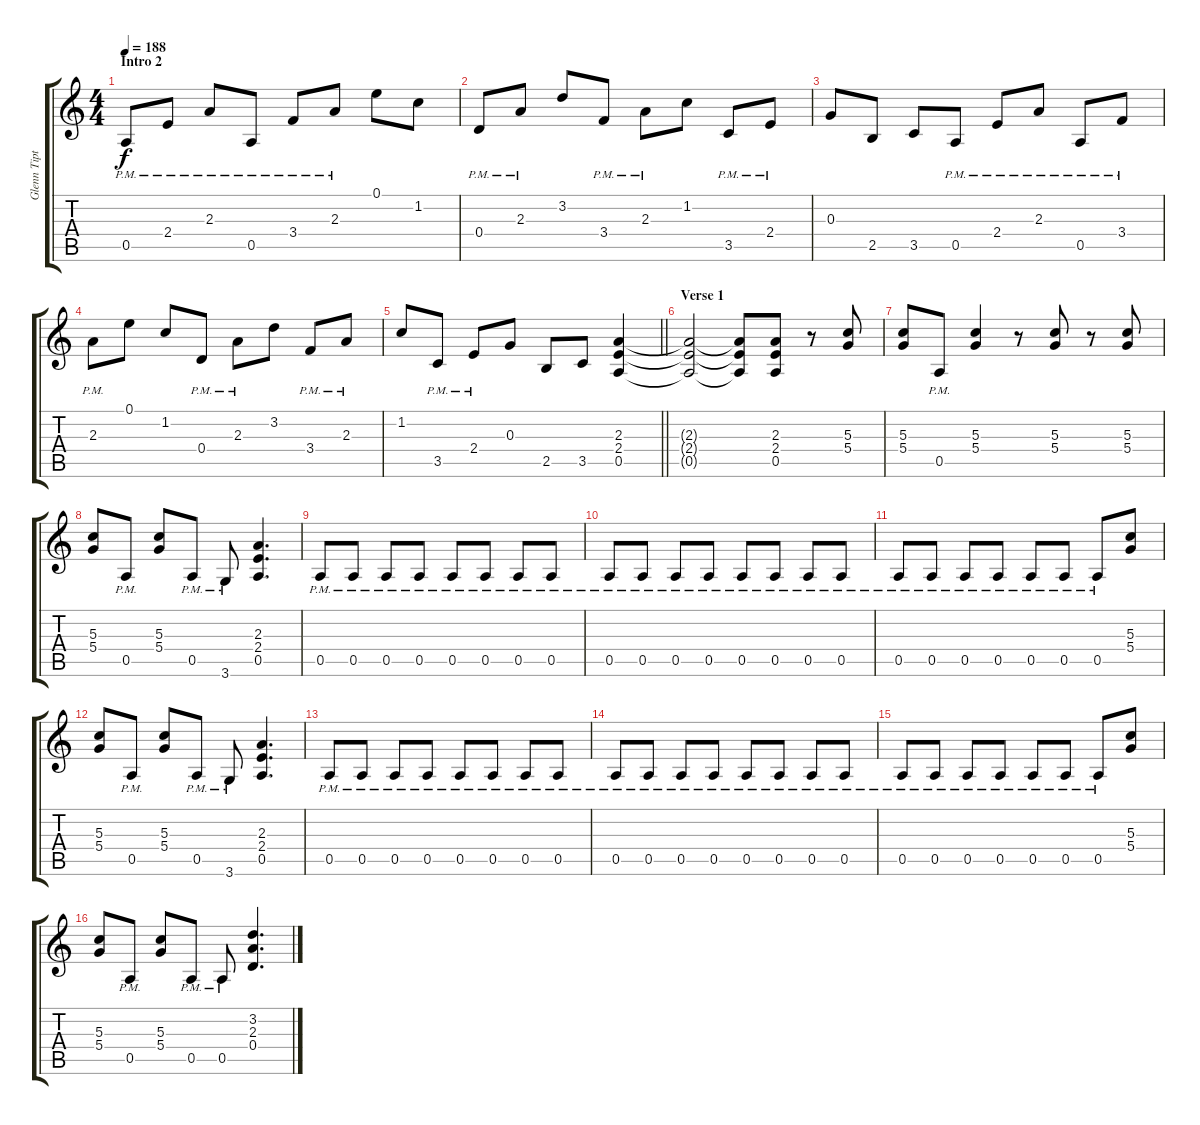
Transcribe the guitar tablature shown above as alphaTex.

\track ("Glenn Tipton" "Glenn Tipt") {instrument distortionguitar}
\staff {score tabs}
\tuning (E4 B3 G3 D3 A2 E2) {hide}
\ts (4 4)
\section ("" "Intro 2")
\tempo 188
\clef g2
\ks c
0.5{pm}.8{dy f} 2.4{pm}.8 2.3{pm}.8 0.5{pm}.8 3.4{pm}.8 2.3{pm}.8 0.1.8 1.2.8 |
0.4{pm}.8 2.3{pm}.8 3.2.8 3.4{pm}.8 2.3{pm}.8 1.2.8 3.5{pm}.8 2.4{pm}.8 |
0.3.8 2.5.8 3.5.8 0.5{pm}.8 2.4{pm}.8 2.3{pm}.8 0.5{pm}.8 3.4{pm}.8 |
2.3{pm}.8 0.1.8 1.2.8 0.4{pm}.8 2.3{pm}.8 3.2.8 3.4{pm}.8 2.3{pm}.8 |
\barLineRight lightlight
1.2.8 3.5{pm}.8 2.4{pm}.8 0.3.8 2.5.8 3.5.8 (2.3 2.4 0.5).4 |
\section ("" "Verse 1")
(2.3{t} 2.4{t} 0.5{t}).2 (2.3{t} 2.4{t} 0.5{t}).8 (2.3 2.4 0.5).8 r.8 (5.3 5.4).8 |
(5.3 5.4).8 0.5{pm}.8 (5.3 5.4).4 r.8 (5.3 5.4).8 r.8 (5.3 5.4).8 |
(5.3 5.4).8 0.5{pm}.8 (5.3 5.4).8 0.5{pm}.8 3.6{pm}.8 (2.3 2.4 0.5).4{d} |
0.5{pm}.8 0.5{pm}.8 0.5{pm}.8 0.5{pm}.8 0.5{pm}.8 0.5{pm}.8 0.5{pm}.8 0.5{pm}.8 |
0.5{pm}.8 0.5{pm}.8 0.5{pm}.8 0.5{pm}.8 0.5{pm}.8 0.5{pm}.8 0.5{pm}.8 0.5{pm}.8 |
0.5{pm}.8 0.5{pm}.8 0.5{pm}.8 0.5{pm}.8 0.5{pm}.8 0.5{pm}.8 0.5{pm}.8 (5.3 5.4).8 |
(5.3 5.4).8 0.5{pm}.8 (5.3 5.4).8 0.5{pm}.8 3.6{pm}.8 (2.3 2.4 0.5).4{d} |
0.5{pm}.8 0.5{pm}.8 0.5{pm}.8 0.5{pm}.8 0.5{pm}.8 0.5{pm}.8 0.5{pm}.8 0.5{pm}.8 |
0.5{pm}.8 0.5{pm}.8 0.5{pm}.8 0.5{pm}.8 0.5{pm}.8 0.5{pm}.8 0.5{pm}.8 0.5{pm}.8 |
0.5{pm}.8 0.5{pm}.8 0.5{pm}.8 0.5{pm}.8 0.5{pm}.8 0.5{pm}.8 0.5{pm}.8 (5.3 5.4).8 |
(5.3 5.4).8 0.5{pm}.8 (5.3 5.4).8 0.5{pm}.8 0.5{pm}.8 (3.2 2.3 0.4).4{d}
